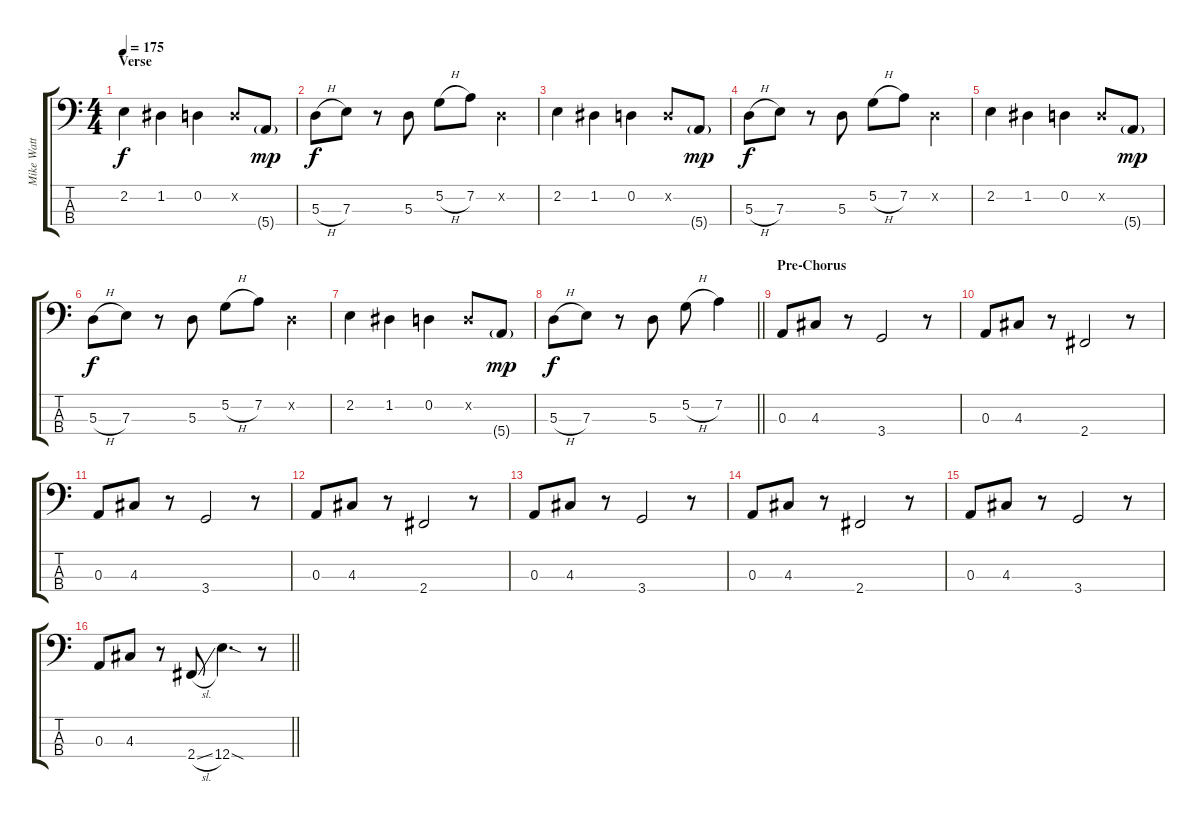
\track ("Mike Watt [Bass]" "Mike Watt ") {instrument electricbassfinger}
\staff {score tabs}
\tuning (G2 D2 A1 E1) {hide}
\ts (4 4)
\section ("" "Verse")
\tempo 175
\clef f4
\ks c
2.2.4{dy f} 1.2.4 0.2.4 0.2{x}.8 5.4{g}.8{dy mp} |
5.3{h}.8{dy f} 7.3.8 r.8 5.3.8 5.2{h}.8 7.2.8 0.2{x}.4 |
2.2.4 1.2.4 0.2.4 0.2{x}.8 5.4{g}.8{dy mp} |
5.3{h}.8{dy f} 7.3.8 r.8 5.3.8 5.2{h}.8 7.2.8 0.2{x}.4 |
2.2.4 1.2.4 0.2.4 0.2{x}.8 5.4{g}.8{dy mp} |
5.3{h}.8{dy f} 7.3.8 r.8 5.3.8 5.2{h}.8 7.2.8 0.2{x}.4 |
2.2.4 1.2.4 0.2.4 0.2{x}.8 5.4{g}.8{dy mp} |
\barLineRight lightlight
5.3{h}.8{dy f} 7.3.8 r.8 5.3.8 5.2{h}.8 7.2.4 |
\section ("" "Pre-Chorus")
0.3.8 4.3.8 r.8 3.4.2 r.8 |
0.3.8 4.3.8 r.8 2.4.2 r.8 |
0.3.8 4.3.8 r.8 3.4.2 r.8 |
0.3.8 4.3.8 r.8 2.4.2 r.8 |
0.3.8 4.3.8 r.8 3.4.2 r.8 |
0.3.8 4.3.8 r.8 2.4.2 r.8 |
0.3.8 4.3.8 r.8 3.4.2 r.8 |
\barLineRight lightlight
0.3.8 4.3.8 r.8 2.4{sl}.8 12.4{sod}.4{d} r.8
